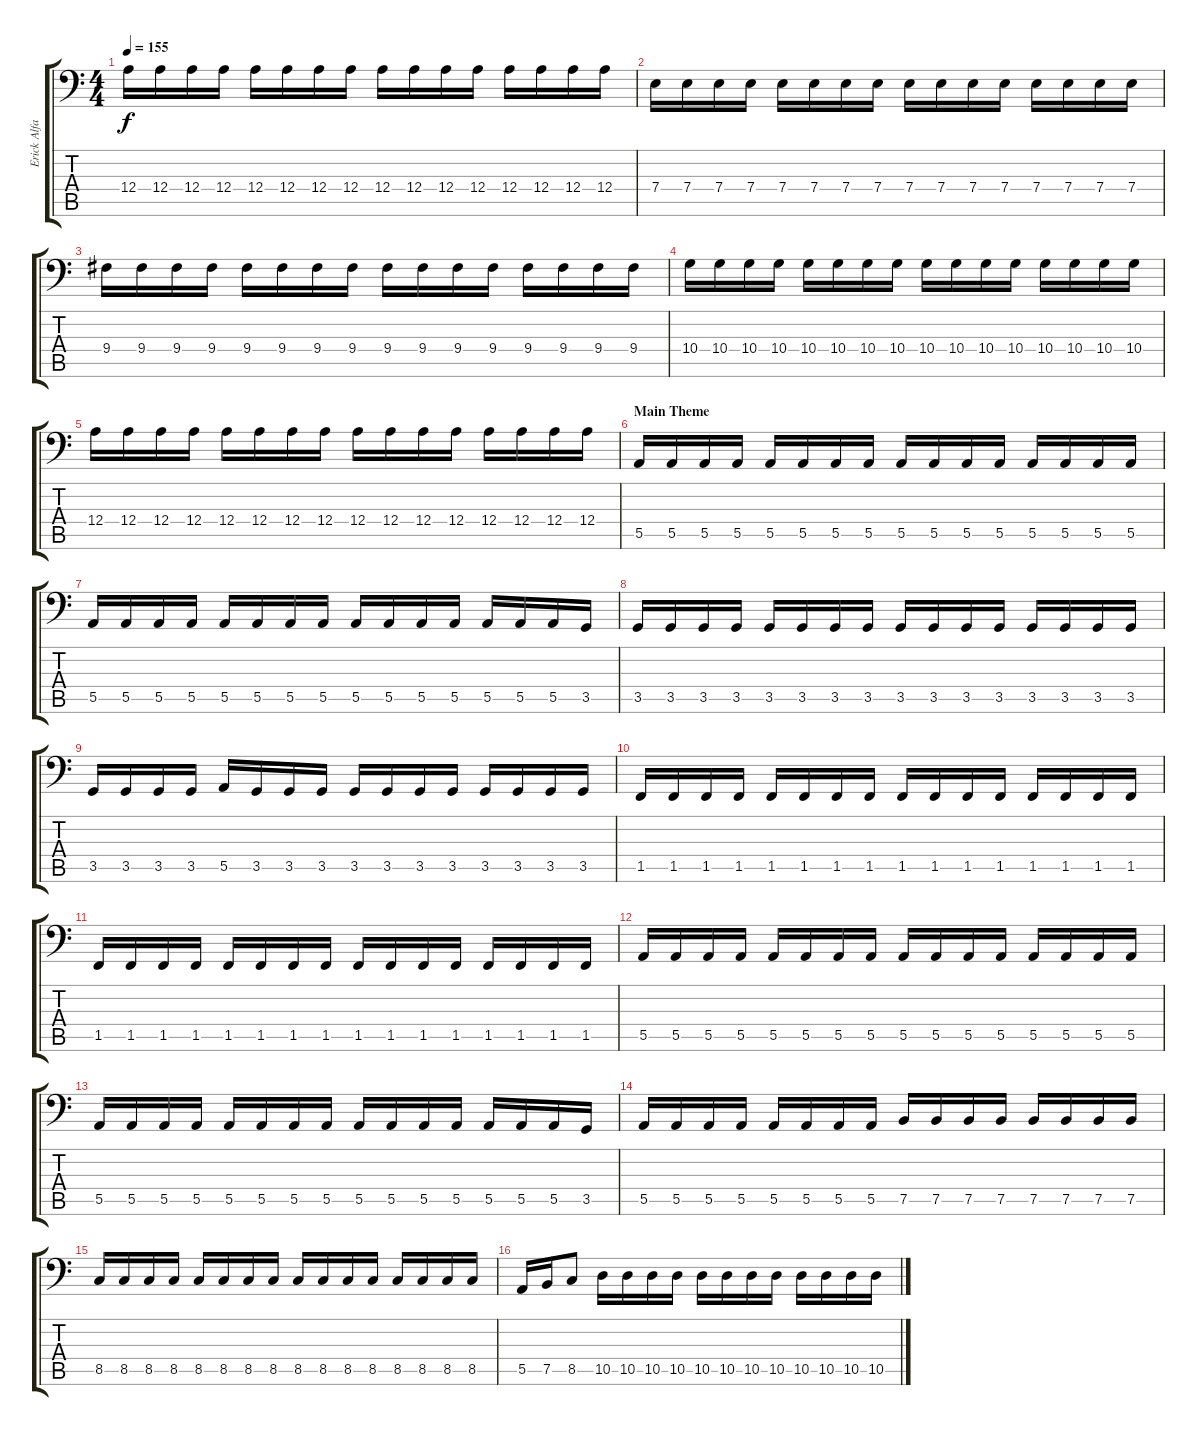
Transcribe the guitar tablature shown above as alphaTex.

\track ("Erick Alfaro" "Erick Alfa") {instrument electricbasspick}
\staff {score tabs}
\tuning (C3 G2 D2 A1 E1 B0) {hide}
\ts (4 4)
\tempo 155
\clef f4
\ks c
12.4.16{dy f} 12.4.16 12.4.16 12.4.16 12.4.16 12.4.16 12.4.16 12.4.16 12.4.16 12.4.16 12.4.16 12.4.16 12.4.16 12.4.16 12.4.16 12.4.16 |
7.4.16 7.4.16 7.4.16 7.4.16 7.4.16 7.4.16 7.4.16 7.4.16 7.4.16 7.4.16 7.4.16 7.4.16 7.4.16 7.4.16 7.4.16 7.4.16 |
9.4.16 9.4.16 9.4.16 9.4.16 9.4.16 9.4.16 9.4.16 9.4.16 9.4.16 9.4.16 9.4.16 9.4.16 9.4.16 9.4.16 9.4.16 9.4.16 |
10.4.16 10.4.16 10.4.16 10.4.16 10.4.16 10.4.16 10.4.16 10.4.16 10.4.16 10.4.16 10.4.16 10.4.16 10.4.16 10.4.16 10.4.16 10.4.16 |
12.4.16 12.4.16 12.4.16 12.4.16 12.4.16 12.4.16 12.4.16 12.4.16 12.4.16 12.4.16 12.4.16 12.4.16 12.4.16 12.4.16 12.4.16 12.4.16 |
\section ("" "Main Theme")
5.5.16 5.5.16 5.5.16 5.5.16 5.5.16 5.5.16 5.5.16 5.5.16 5.5.16 5.5.16 5.5.16 5.5.16 5.5.16 5.5.16 5.5.16 5.5.16 |
5.5.16 5.5.16 5.5.16 5.5.16 5.5.16 5.5.16 5.5.16 5.5.16 5.5.16 5.5.16 5.5.16 5.5.16 5.5.16 5.5.16 5.5.16 3.5.16 |
3.5.16 3.5.16 3.5.16 3.5.16 3.5.16 3.5.16 3.5.16 3.5.16 3.5.16 3.5.16 3.5.16 3.5.16 3.5.16 3.5.16 3.5.16 3.5.16 |
3.5.16 3.5.16 3.5.16 3.5.16 5.5.16 3.5.16 3.5.16 3.5.16 3.5.16 3.5.16 3.5.16 3.5.16 3.5.16 3.5.16 3.5.16 3.5.16 |
1.5.16 1.5.16 1.5.16 1.5.16 1.5.16 1.5.16 1.5.16 1.5.16 1.5.16 1.5.16 1.5.16 1.5.16 1.5.16 1.5.16 1.5.16 1.5.16 |
1.5.16 1.5.16 1.5.16 1.5.16 1.5.16 1.5.16 1.5.16 1.5.16 1.5.16 1.5.16 1.5.16 1.5.16 1.5.16 1.5.16 1.5.16 1.5.16 |
5.5.16 5.5.16 5.5.16 5.5.16 5.5.16 5.5.16 5.5.16 5.5.16 5.5.16 5.5.16 5.5.16 5.5.16 5.5.16 5.5.16 5.5.16 5.5.16 |
5.5.16 5.5.16 5.5.16 5.5.16 5.5.16 5.5.16 5.5.16 5.5.16 5.5.16 5.5.16 5.5.16 5.5.16 5.5.16 5.5.16 5.5.16 3.5.16 |
5.5.16 5.5.16 5.5.16 5.5.16 5.5.16 5.5.16 5.5.16 5.5.16 7.5.16 7.5.16 7.5.16 7.5.16 7.5.16 7.5.16 7.5.16 7.5.16 |
8.5.16 8.5.16 8.5.16 8.5.16 8.5.16 8.5.16 8.5.16 8.5.16 8.5.16 8.5.16 8.5.16 8.5.16 8.5.16 8.5.16 8.5.16 8.5.16 |
5.5.16 7.5.16 8.5.8 10.5.16 10.5.16 10.5.16 10.5.16 10.5.16 10.5.16 10.5.16 10.5.16 10.5.16 10.5.16 10.5.16 10.5.16
